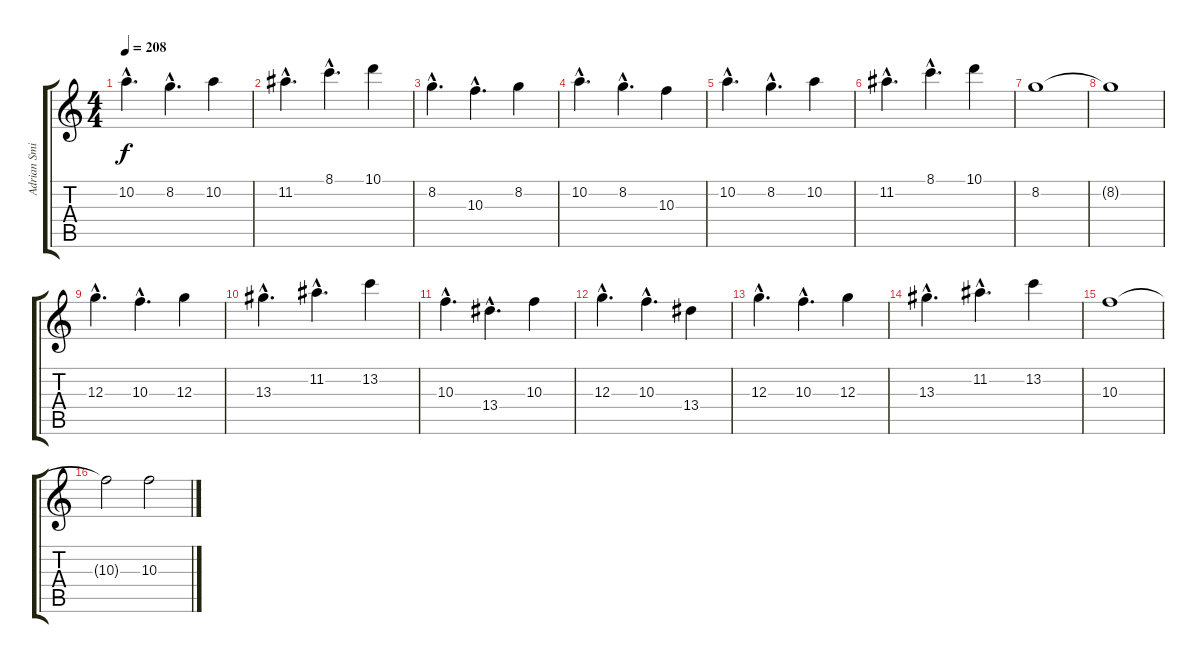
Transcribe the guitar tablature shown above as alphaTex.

\track ("Adrian Smith" "Adrian Smi") {instrument distortionguitar}
\staff {score tabs}
\tuning (E4 B3 G3 D3 A2 E2) {hide}
\ts (4 4)
\tempo 208
\clef g2
\ks c
10.2{hac}.4{d dy f} 8.2{hac}.4{d} 10.2.4 |
11.2{hac}.4{d} 8.1{hac}.4{d} 10.1.4 |
8.2{hac}.4{d} 10.3{hac}.4{d} 8.2.4 |
10.2{hac}.4{d} 8.2{hac}.4{d} 10.3.4 |
10.2{hac}.4{d} 8.2{hac}.4{d} 10.2.4 |
11.2{hac}.4{d} 8.1{hac}.4{d} 10.1.4 |
8.2.1 |
8.2{t}.1 |
12.3{hac}.4{d} 10.3{hac}.4{d} 12.3.4 |
13.3{hac}.4{d} 11.2{hac}.4{d} 13.2.4 |
10.3{hac}.4{d} 13.4{hac}.4{d} 10.3.4 |
12.3{hac}.4{d} 10.3{hac}.4{d} 13.4.4 |
12.3{hac}.4{d} 10.3{hac}.4{d} 12.3.4 |
13.3{hac}.4{d} 11.2{hac}.4{d} 13.2.4 |
10.3.1 |
10.3{t}.2 10.3{ss}.2
